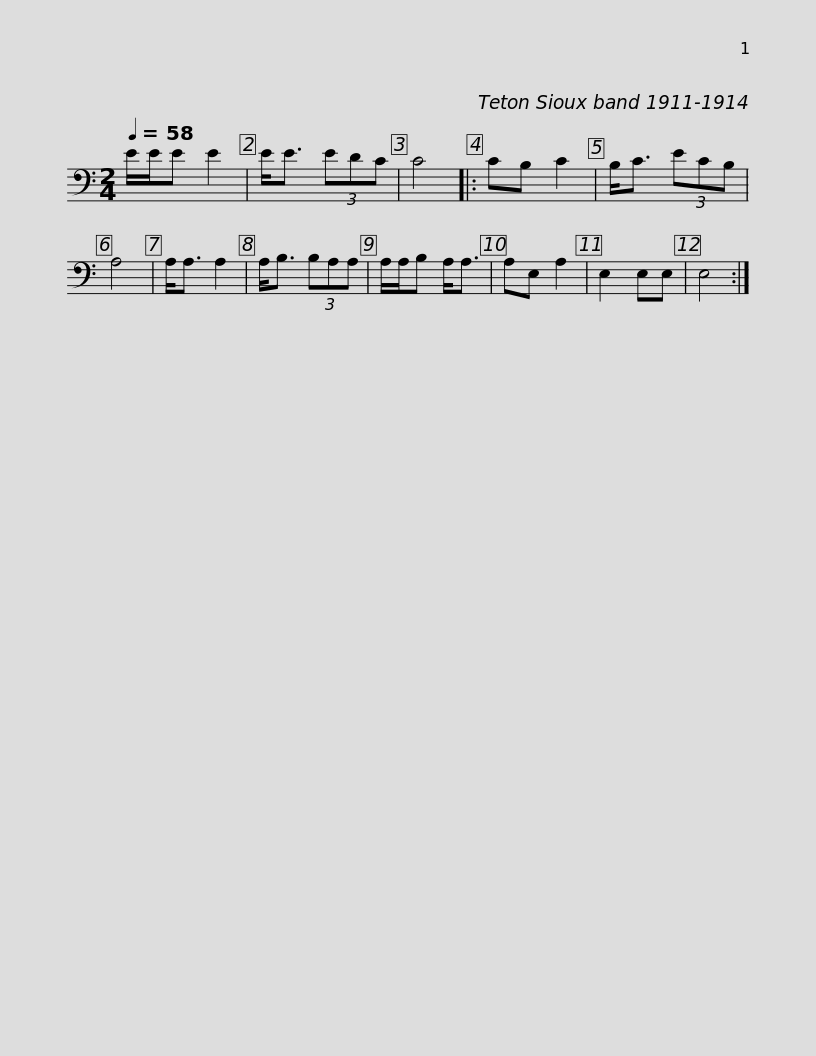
X:1
L:1/8
Q:1/4=58
M:2/4
I:linebreak $
K:C
V:1 bass
V:1
 E/E/E E2 | E<E (3EDC | C4 |: CB, C2 | B,<C (3ECB, | %5
 A,4 | A,<A, A,2 | A,<B, (3B,A,A, | A,/A,/B, A,<A, | A,E, A,2 |$ %10
 E,2 E,E, | E,4 :| %12
